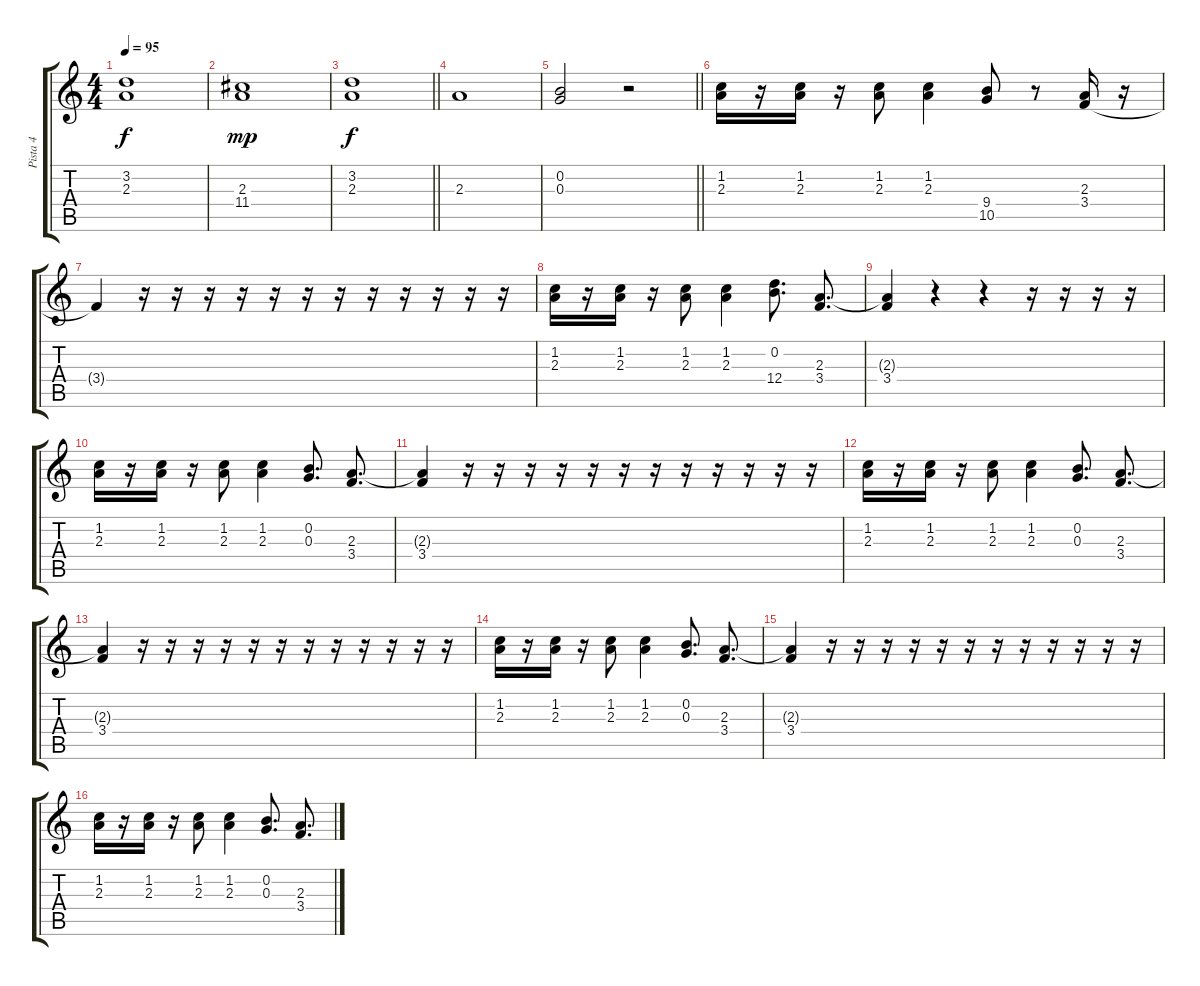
\track ("Pista 4" "Pista 4") {instrument contrabass}
\staff {score tabs}
\tuning (E4 B3 G3 D3 A2 E2) {hide}
\ts (4 4)
\tempo 95
\clef g2
\ks c
(3.2 2.3).1{dy f} |
(2.3 11.4).1{dy mp} |
\barLineRight lightlight
(3.2 2.3).1{dy f} |
2.3.1 |
\barLineRight lightlight
(0.2 0.3).2 r.2 |
\section ("" "")
(1.2 2.3).16 r.16 (1.2 2.3).16 r.16 (1.2 2.3).8 (1.2 2.3).4 (9.4 10.5).8 r.8 (2.3 3.4).16 r.16 |
3.4{t}.4 r.16 r.16 r.16 r.16 r.16 r.16 r.16 r.16 r.16 r.16 r.16 r.16 |
(1.2 2.3).16 r.16 (1.2 2.3).16 r.16 (1.2 2.3).8 (1.2 2.3).4 (0.2 12.4).8{d} (2.3 3.4).8{d} |
(2.3{t} 3.4).4 r.4 r.4 r.16 r.16 r.16 r.16 |
(1.2 2.3).16 r.16 (1.2 2.3).16 r.16 (1.2 2.3).8 (1.2 2.3).4 (0.2 0.3).8{d} (2.3 3.4).8{d} |
(2.3{t} 3.4).4 r.16 r.16 r.16 r.16 r.16 r.16 r.16 r.16 r.16 r.16 r.16 r.16 |
(1.2 2.3).16 r.16 (1.2 2.3).16 r.16 (1.2 2.3).8 (1.2 2.3).4 (0.2 0.3).8{d} (2.3 3.4).8{d} |
(2.3{t} 3.4).4 r.16 r.16 r.16 r.16 r.16 r.16 r.16 r.16 r.16 r.16 r.16 r.16 |
(1.2 2.3).16 r.16 (1.2 2.3).16 r.16 (1.2 2.3).8 (1.2 2.3).4 (0.2 0.3).8{d} (2.3 3.4).8{d} |
(2.3{t} 3.4).4 r.16 r.16 r.16 r.16 r.16 r.16 r.16 r.16 r.16 r.16 r.16 r.16 |
(1.2 2.3).16 r.16 (1.2 2.3).16 r.16 (1.2 2.3).8 (1.2 2.3).4 (0.2 0.3).8{d} (2.3 3.4).8{d}
